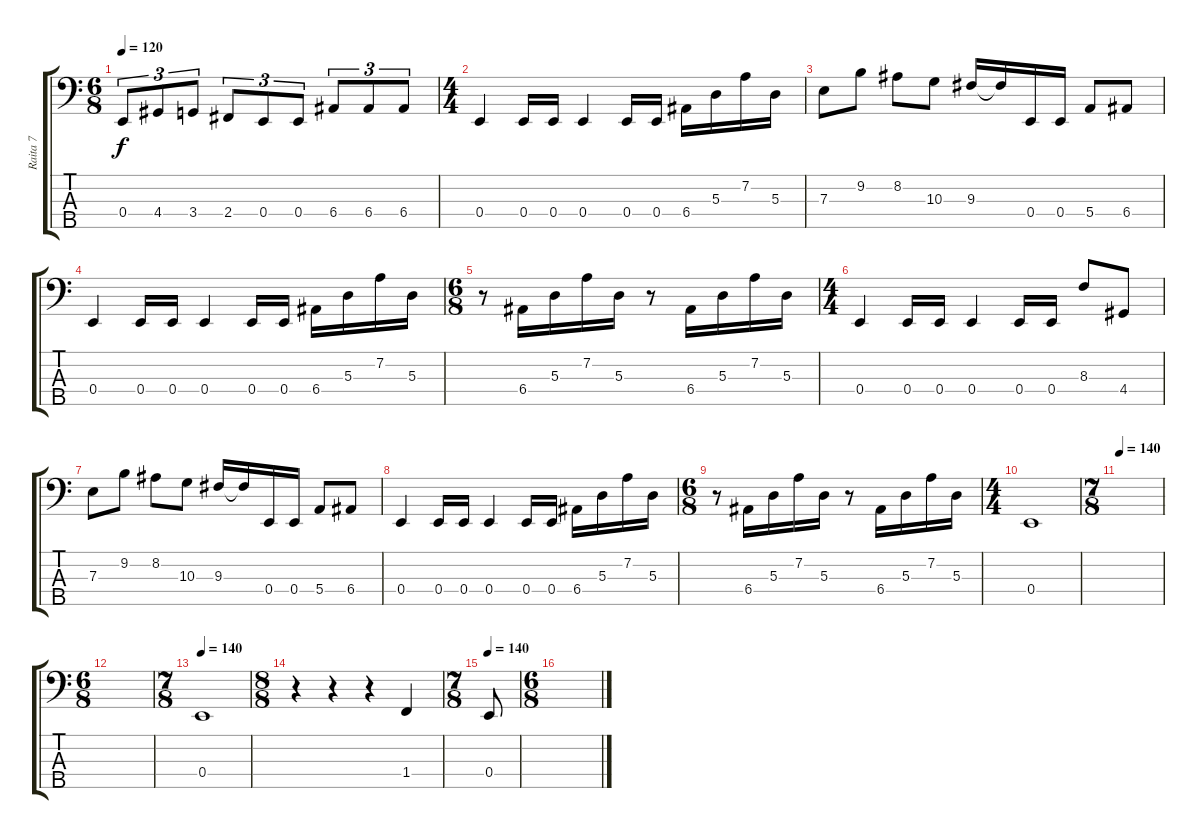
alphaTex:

\track ("Raita 7" "Raita 7") {instrument electricbassfinger}
\staff {score tabs}
\tuning (G2 D2 A1 E1 B0) {hide}
\ts (6 8)
\tempo 120
\clef f4
\ks c
0.4.8{tu (3 2) dy f} 4.4.8{tu (3 2)} 3.4.8{tu (3 2)} 2.4.8{tu (3 2)} 0.4.8{tu (3 2)} 0.4.8{tu (3 2)} 6.4.8{tu (3 2)} 6.4.8{tu (3 2)} 6.4.8{tu (3 2)} |
\ts (4 4)
0.4.4 0.4.16 0.4.16 0.4.4 0.4.16 0.4.16 6.4.16 5.3.16 7.2.16 5.3.16 |
7.3.8 9.2.8 8.2.8 10.3.8 9.3.16 9.3{t}.16 0.4.16 0.4.16 5.4.8 6.4.8 |
0.4.4 0.4.16 0.4.16 0.4.4 0.4.16 0.4.16 6.4.16 5.3.16 7.2.16 5.3.16 |
\ts (6 8)
r.8 6.4.16 5.3.16 7.2.16 5.3.16 r.8 6.4.16 5.3.16 7.2.16 5.3.16 |
\ts (4 4)
0.4.4 0.4.16 0.4.16 0.4.4 0.4.16 0.4.16 8.3.8 4.4.8 |
7.3.8 9.2.8 8.2.8 10.3.8 9.3.16 9.3{t}.16 0.4.16 0.4.16 5.4.8 6.4.8 |
0.4.4 0.4.16 0.4.16 0.4.4 0.4.16 0.4.16 6.4.16 5.3.16 7.2.16 5.3.16 |
\ts (6 8)
r.8 6.4.16 5.3.16 7.2.16 5.3.16 r.8 6.4.16 5.3.16 7.2.16 5.3.16 |
\ts (4 4)
0.4.1 |
\ts (7 8)
\tempo 140
|
\ts (6 8)
|
\ts (7 8)
\tempo 140
0.4.1 |
\ts (8 8)
r.4 r.4 r.4 1.4.4 |
\ts (7 8)
\tempo 140
0.4.8 |
\ts (6 8)
